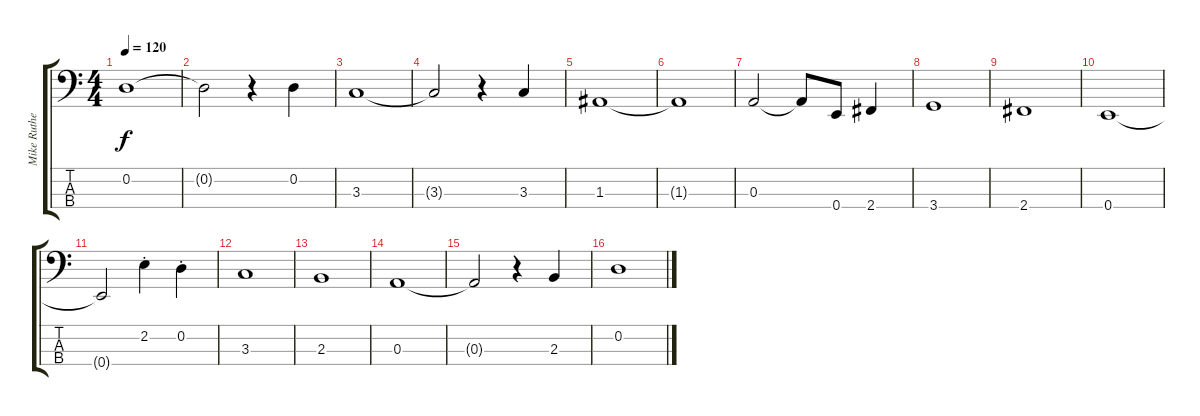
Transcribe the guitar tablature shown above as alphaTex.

\track ("Mike Rutherford" "Mike Ruthe") {instrument electricbassfinger}
\staff {score tabs}
\tuning (G2 D2 A1 E1) {hide}
\ts (4 4)
\tempo 120
\clef f4
\ks c
0.2.1{dy f} |
0.2{t}.2 r.4 0.2.4 |
3.3.1 |
3.3{t}.2 r.4 3.3.4 |
1.3.1 |
1.3{t}.1 |
0.3.2 0.3{t}.8 0.4.8 2.4.4 |
3.4.1 |
2.4.1 |
0.4.1 |
0.4{t}.2 2.2{st}.4 0.2{st}.4 |
3.3.1 |
2.3.1 |
0.3.1 |
0.3{t}.2 r.4 2.3.4 |
0.2.1
